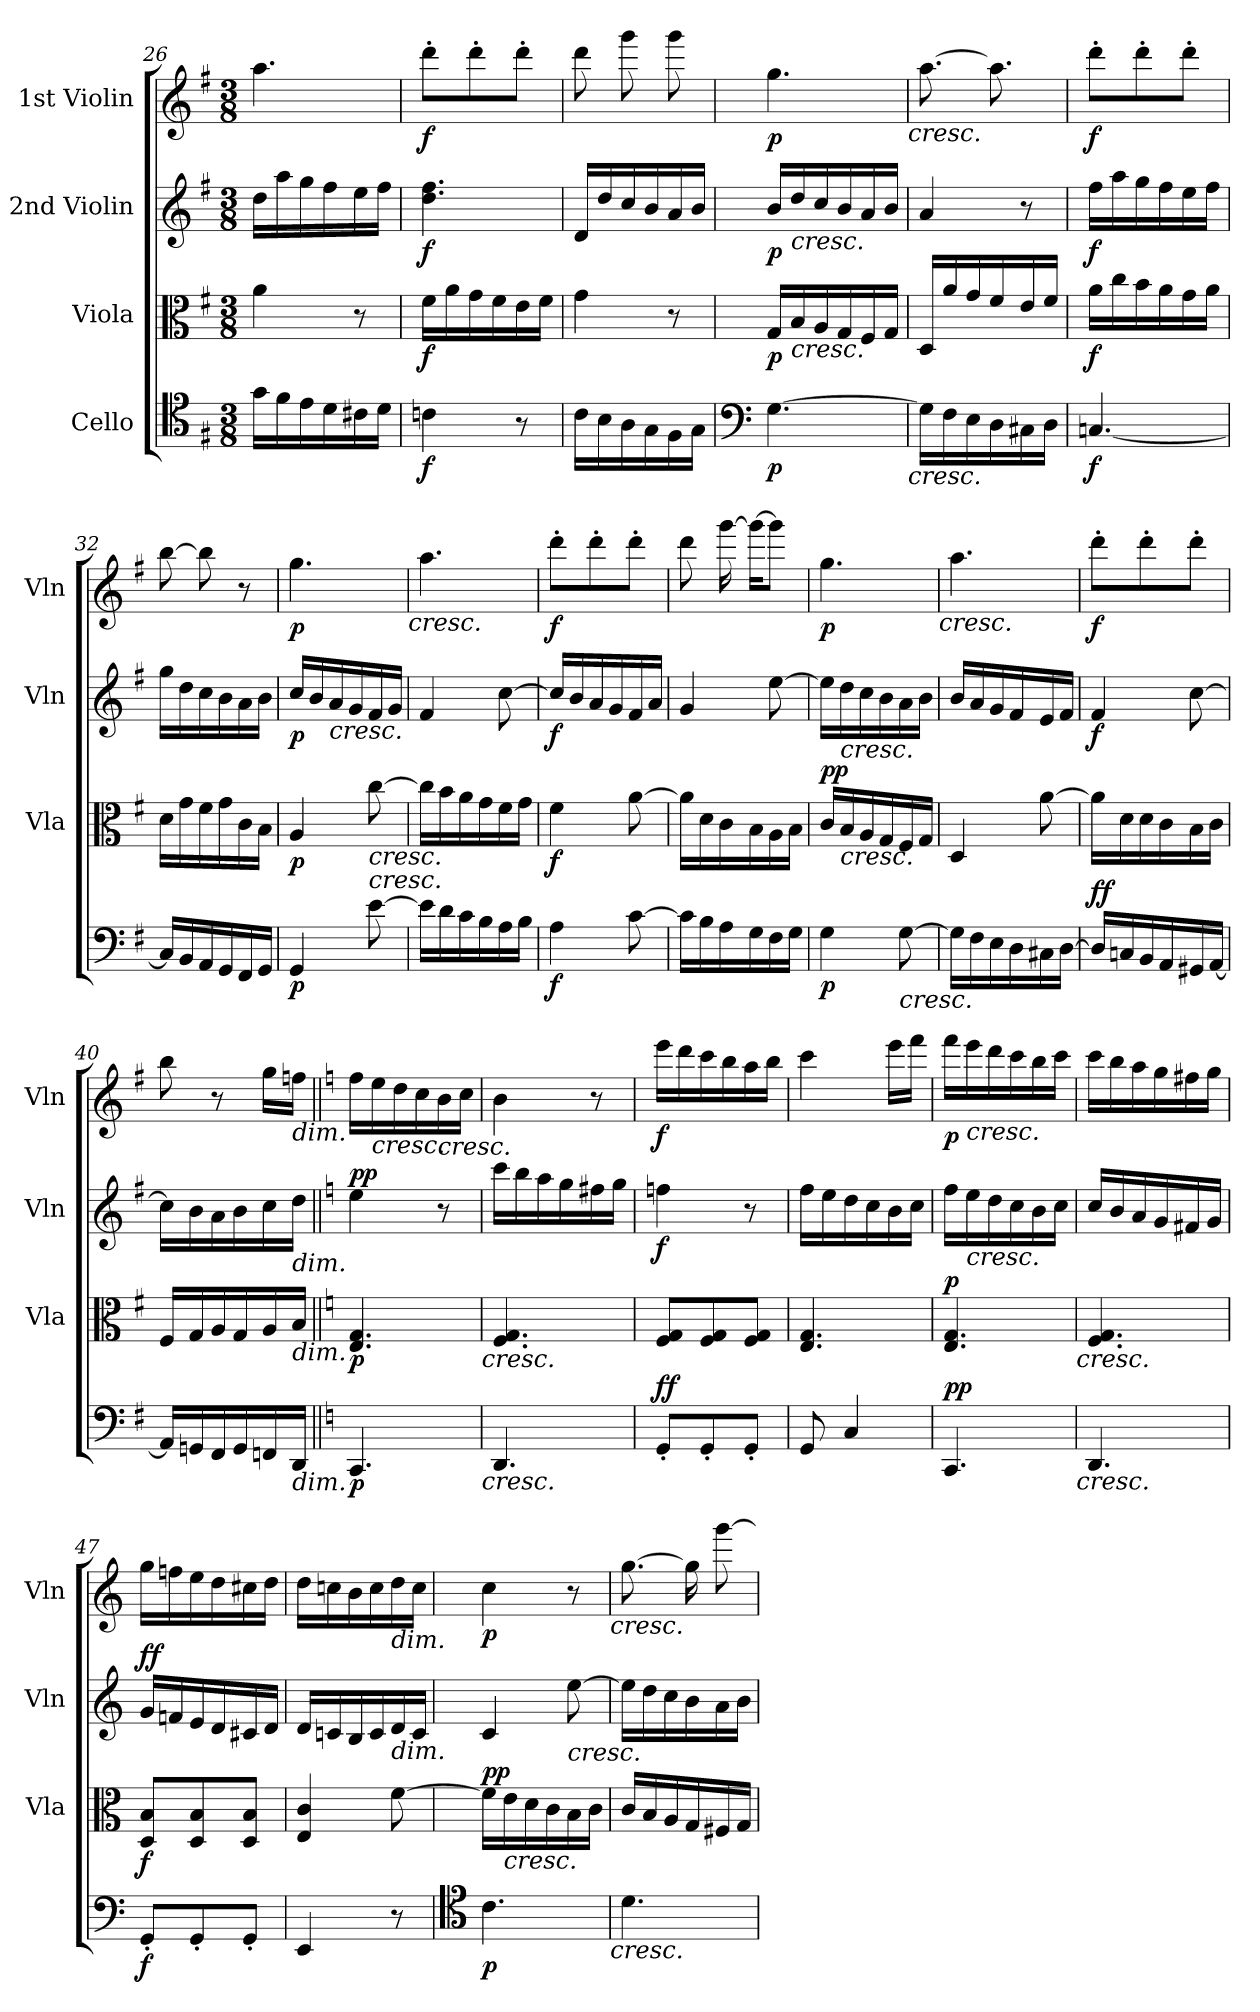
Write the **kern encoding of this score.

**kern	**dynam	**kern	**dynam	**kern	**dynam	**kern	**dynam
*part4	*part4	*part3	*part3	*part2	*part2	*part1	*part1
*staff4	*staff4	*staff3	*staff3	*staff2	*staff2	*staff1	*staff1
*I"Cello	*	*I"Viola	*	*I"2nd Violin	*	*I"1st Violin	*
*	*	*I'Vla	*	*I'Vln	*	*I'Vln	*
*clefC4	*	*clefC3	*	*clefG2	*	*clefG2	*
*k[f#]	*	*k[f#]	*	*k[f#]	*	*k[f#]	*
*G:	*	*G:	*	*G:	*	*G:	*
*M3/8	*	*M3/8	*	*M3/8	*	*M3/8	*
=26	=26	=26	=26	=26	=26	=26	=26
16g\LL	.	4a\	.	16dd\LL	.	4.aa\	.
16f#\	.	.	.	16aa\	.	.	.
16e\	.	.	.	16gg\	.	.	.
16d\	.	.	.	16ff#\	.	.	.
16c#X\	.	8r	.	16ee\	.	.	.
16d\JJ	.	.	.	16ff#\JJ	.	.	.
=27	=27	=27	=27	=27	=27	=27	=27
!	!LO:DY:b	!	!LO:DY:b	!	!LO:DY:b	!	!LO:DY:b
4cn\	f	16f#\LL	f	4.dd\ 4.ff#\	f	8ddd'\L	f
.	.	16a\	.	.	.	.	.
.	.	16g\	.	.	.	8ddd'\	.
.	.	16f#\	.	.	.	.	.
8r	.	16e\	.	.	.	8ddd'\J	.
.	.	16f#\JJ	.	.	.	.	.
=28	=28	=28	=28	=28	=28	=28	=28
16c\LL	.	4g\	.	16d/LL	.	8ddd\	.
16B\	.	.	.	16dd/	.	.	.
16A\	.	.	.	16cc/	.	8ggg\	.
16G\	.	.	.	16b/	.	.	.
16F#\	.	8r	.	16a/	.	8ggg\	.
16G\JJ	.	.	.	16b/JJ	.	.	.
!!LO:PB:g=z
=29	=29	=29	=29	=29	=29	=29	=29
*clefF4	*	*	*	*	*	*	*
!	!LO:DY:b	!	!LO:DY:b	!	!LO:DY:b	!	!LO:DY:b
[4.G\	p	16G/LL	p	16b/LL	p	4.gg\	p
!	!	!	!	!LO:TX:b:i:t=cresc.	!	!	!
!	!	!LO:TX:b:i:t=cresc.	!	!	!	!	!
.	.	16B/	.	16dd/	.	.	.
.	.	16A/	.	16cc/	.	.	.
.	.	16G/	.	16b/	.	.	.
.	.	16F#/	.	16a/	.	.	.
.	.	16G/JJ	.	16b/JJ	.	.	.
!	!	!	!	!	!	!LO:TX:b:i:t=cresc.	!
!LO:TX:b:i:t=cresc.	!	!	!	!	!	!	!
=30	=30	=30	=30	=30	=30	=30	=30
16G\LL]	.	16D/LL	.	4a/	.	[8.aa\	.
16F#\	.	16a/	.	.	.	.	.
16E\	.	16g/	.	.	.	.	.
16D\	.	16f#/	.	.	.	8.aa\]	.
16C#X\	.	16e/	.	8r	.	.	.
16D\JJ	.	16f#/JJ	.	.	.	.	.
=31	=31	=31	=31	=31	=31	=31	=31
!	!LO:DY:b	!	!LO:DY:b	!	!LO:DY:b	!	!LO:DY:b
[4.Cn/	f	16a\LL	f	16ff#\LL	f	8ddd'\L	f
.	.	16cc\	.	16aa\	.	.	.
.	.	16b\	.	16gg\	.	8ddd'\	.
.	.	16a\	.	16ff#\	.	.	.
.	.	16g\	.	16ee\	.	8ddd'\J	.
.	.	16a\JJ	.	16ff#\JJ	.	.	.
=32	=32	=32	=32	=32	=32	=32	=32
16C/LL]	.	16d\LL	.	16gg\LL	.	[8bb\	.
16BB/	.	16g\	.	16dd\	.	.	.
16AA/	.	16f#\	.	16cc\	.	8bb\]	.
16GG/	.	16g\	.	16b\	.	.	.
16FF#/	.	16c\	.	16a\	.	8r	.
16GG/JJ	.	16B\JJ	.	16b\JJ	.	.	.
=33	=33	=33	=33	=33	=33	=33	=33
!	!LO:DY:b	!	!LO:DY:b	!	!LO:DY:b	!	!LO:DY:b
4GG/	p	4A/	p	16cc/LL	p	4.gg\	p
.	.	.	.	16b/	.	.	.
!	!	!	!	!LO:TX:b:i:t=cresc.	!	!	!
.	.	.	.	16a/	.	.	.
.	.	.	.	16g/	.	.	.
!	!	!LO:TX:b:i:t=cresc.	!	!	!	!	!
!LO:TX:a:i:t=cresc.	!	!	!	!	!	!	!
[8e\	.	[8cc\	.	16f#/	.	.	.
.	.	.	.	16g/JJ	.	.	.
!	!	!	!	!	!	!LO:TX:b:i:t=cresc.	!
=34	=34	=34	=34	=34	=34	=34	=34
16e\LL]	.	16cc\LL]	.	4f#/	.	4.aa\	.
16d\	.	16b\	.	.	.	.	.
16c\	.	16a\	.	.	.	.	.
16B\	.	16g\	.	.	.	.	.
16A\	.	16f#\	.	[8cc\	.	.	.
16B\JJ	.	16g\JJ	.	.	.	.	.
=35	=35	=35	=35	=35	=35	=35	=35
!	!LO:DY:b	!	!LO:DY:b	!	!LO:DY:b	!	!LO:DY:b
4A\	f	4f#\	f	16cc/LL]	f	8ddd'\L	f
.	.	.	.	16b/	.	.	.
.	.	.	.	16a/	.	8ddd'\	.
.	.	.	.	16g/	.	.	.
[8c\	.	[8a\	.	16f#/	.	8ddd'\J	.
.	.	.	.	16a/JJ	.	.	.
!!LO:LB:g=z
=36	=36	=36	=36	=36	=36	=36	=36
16c\LL]	.	16a\LL]	.	4g/	.	8ddd\	.
16B\	.	16d\	.	.	.	.	.
16A\	.	16c\	.	.	.	[16ggg\	.
16G\	.	16B\	.	.	.	16ggg\KL_	.
16F#\	.	16A\	.	[8ee\	.	8ggg\J]	.
16G\JJ	.	16B\JJ	.	.	.	.	.
!!LO:LB:g=z
=37	=37	=37	=37	=37	=37	=37	=37
!	!LO:DY:b	!	!LO:DY:b	!	!	!	!
!	!	!	!LO:DY:n=1:a	!	!	!	!LO:DY:b
4G\	p	16c/LL	p p	16ee\LL]	.	4.gg\	p
!	!	!	!	!LO:TX:b:i:t=cresc.	!	!	!
!	!	!LO:TX:b:i:t=cresc.	!	!	!	!	!
.	.	16B/	.	16dd\	.	.	.
.	.	16A/	.	16cc\	.	.	.
.	.	16G/	.	16b\	.	.	.
!LO:TX:b:i:t=cresc.	!	!	!	!	!	!	!
[8G\	.	16F#/	.	16a\	.	.	.
.	.	16G/JJ	.	16b\JJ	.	.	.
!	!	!	!	!	!	!LO:TX:b:i:t=cresc.	!
=38	=38	=38	=38	=38	=38	=38	=38
16G\LL]	.	4D/	.	16b/LL	.	4.aa\	.
16F#\	.	.	.	16a/	.	.	.
16E\	.	.	.	16g/	.	.	.
16D\	.	.	.	16f#/	.	.	.
16C#X\	.	[8a\	.	16e/	.	.	.
[16D\JJ	.	.	.	16f#/JJ	.	.	.
=39	=39	=39	=39	=39	=39	=39	=39
!	!LO:DY:b	!	!	!	!	!	!
!	!LO:DY:n=1:a	!	!	!	!LO:DY:b	!	!LO:DY:b
16D/LL]	f f	16a\LL]	.	4f#/	f	8ddd'\L	f
16Cn/	.	16d\	.	.	.	.	.
16BB/	.	16d\	.	.	.	8ddd'\	.
16AA/	.	16c\	.	.	.	.	.
16GG#X/	.	16B\	.	[8cc\	.	8ddd'\J	.
[16AA/JJ	.	16c\JJ	.	.	.	.	.
=40	=40	=40	=40	=40	=40	=40	=40
16AA/LL]	.	16F#/LL	.	16cc\LL]	.	8bb\	.
16GGn/	.	16G/	.	16b\	.	.	.
16FF#/	.	16A/	.	16a\	.	8r	.
16GG/	.	16G/	.	16b\	.	.	.
16FFn/	.	16A/	.	16cc\	.	16gg\LL	.
!	!	!	!	!	!	!LO:TX:b:i:t=dim.	!
!	!	!	!	!LO:TX:b:i:t=dim.	!	!	!
!	!	!LO:TX:b:i:t=dim.	!	!	!	!	!
!LO:TX:b:i:t=dim.	!	!	!	!	!	!	!
16DD/JJ	.	16B/JJ	.	16dd\JJ	.	16ffn\JJ	.
=41||	=41||	=41||	=41||	=41||	=41||	=41||	=41||
*k[]	*	*k[]	*	*k[]	*	*k[]	*
*C:	*	*C:	*	*C:	*	*C:	*
!	!LO:DY:b	!	!LO:DY:b	!	!LO:DY:b	!	!
!	!	!	!	!	!LO:DY:n=1:a	!	!
4.CC/	p	4.E/ 4.G/	p	4ee\	p p	16ff\LL	.
!	!	!	!	!	!	!LO:TX:b:i:t=cresc.	!
.	.	.	.	.	.	16ee\	.
.	.	.	.	.	.	16dd\	.
.	.	.	.	.	.	16cc\	.
!	!	!	!	!LO:TX:a:i:t=cresc.	!	!	!
.	.	.	.	8r	.	16b\	.
.	.	.	.	.	.	16cc\JJ	.
!	!	!LO:TX:b:i:t=cresc.	!	!	!	!	!
!LO:TX:b:i:t=cresc.	!	!	!	!	!	!	!
=42	=42	=42	=42	=42	=42	=42	=42
4.DD/	.	4.F/ 4.G/	.	16ccc\LL	.	4b\	.
.	.	.	.	16bb\	.	.	.
.	.	.	.	16aa\	.	.	.
.	.	.	.	16gg\	.	.	.
.	.	.	.	16ff#X\	.	8r	.
.	.	.	.	16gg\JJ	.	.	.
=43	=43	=43	=43	=43	=43	=43	=43
!	!LO:DY:b	!	!	!	!	!	!
!	!LO:DY:n=1:a	!	!	!	!LO:DY:b	!	!LO:DY:b
8GG'/L	f f	8F/ 8G/L	.	4ffn\	f	16eee\LL	f
.	.	.	.	.	.	16ddd\	.
8GG'/	.	8F/ 8G/	.	.	.	16ccc\	.
.	.	.	.	.	.	16bb\	.
8GG'/J	.	8F/ 8G/J	.	8r	.	16aa\	.
.	.	.	.	.	.	16bb\JJ	.
!!LO:PB:g=z
=44	=44	=44	=44	=44	=44	=44	=44
8GG/	.	4.E/ 4.G/	.	16ff\LL	.	4ccc\	.
.	.	.	.	16ee\	.	.	.
4C/	.	.	.	16dd\	.	.	.
.	.	.	.	16cc\	.	.	.
.	.	.	.	16b\	.	16eee\LL	.
.	.	.	.	16cc\JJ	.	16fff\JJ	.
=45	=45	=45	=45	=45	=45	=45	=45
!	!LO:DY:b	!	!	!	!	!	!
!	!LO:DY:n=1:a	!	!LO:DY:a	!	!	!	!LO:DY:b
4.CC/	p p	4.E/ 4.G/	p	16ff\LL	.	16fff\LL	p
!	!	!	!	!	!	!LO:TX:b:i:t=cresc.	!
!	!	!	!	!LO:TX:b:i:t=cresc.	!	!	!
.	.	.	.	16ee\	.	16eee\	.
.	.	.	.	16dd\	.	16ddd\	.
.	.	.	.	16cc\	.	16ccc\	.
.	.	.	.	16b\	.	16bb\	.
.	.	.	.	16cc\JJ	.	16ccc\JJ	.
!	!	!LO:TX:b:i:t=cresc.	!	!	!	!	!
!LO:TX:b:i:t=cresc.	!	!	!	!	!	!	!
=46	=46	=46	=46	=46	=46	=46	=46
4.DD/	.	4.F/ 4.G/	.	16cc/LL	.	16ccc\LL	.
.	.	.	.	16b/	.	16bb\	.
.	.	.	.	16a/	.	16aa\	.
.	.	.	.	16g/	.	16gg\	.
.	.	.	.	16f#X/	.	16ff#X\	.
.	.	.	.	16g/JJ	.	16gg\JJ	.
=47	=47	=47	=47	=47	=47	=47	=47
!	!LO:DY:b	!	!LO:DY:b	!	!LO:DY:b	!	!
!	!	!	!	!	!LO:DY:n=1:a	!	!
8GG'/L	f	8D/ 8B/L	f	16g/LL	f f	16gg\LL	.
.	.	.	.	16fn/	.	16ffn\	.
8GG'/	.	8D/ 8B/	.	16e/	.	16ee\	.
.	.	.	.	16d/	.	16dd\	.
8GG'/J	.	8D/ 8B/J	.	16c#X/	.	16cc#X\	.
.	.	.	.	16d/JJ	.	16dd\JJ	.
=48	=48	=48	=48	=48	=48	=48	=48
4EE/	.	4E/ 4c/	.	16d/LL	.	16dd\LL	.
.	.	.	.	16cn/	.	16ccn\	.
.	.	.	.	16B/	.	16b\	.
.	.	.	.	16c/	.	16cc\	.
!	!	!	!	!	!	!LO:TX:b:i:t=dim.	!
!	!	!	!	!LO:TX:b:i:t=dim.	!	!	!
8r	.	[8f\	.	16d/	.	16dd\	.
.	.	.	.	16c/JJ	.	16cc\JJ	.
=49	=49	=49	=49	=49	=49	=49	=49
*clefC4	*	*	*	*	*	*	*
!	!LO:DY:b	!	!LO:DY:a	!	!	!	!
!	!	!	!LO:DY:n=1:b	!	!	!	!LO:DY:b
4.c\	p	16f\LL]	p p	4c/	.	4cc\	p
!	!	!LO:TX:b:i:t=cresc.	!	!	!	!	!
.	.	16e\	.	.	.	.	.
.	.	16d\	.	.	.	.	.
.	.	16c\	.	.	.	.	.
!	!	!	!	!LO:TX:b:i:t=cresc.	!	!	!
.	.	16B\	.	[8ee\	.	8r	.
.	.	16c\JJ	.	.	.	.	.
!	!	!	!	!	!	!LO:TX:b:i:t=cresc.	!
!LO:TX:b:i:t=cresc.	!	!	!	!	!	!	!
=50	=50	=50	=50	=50	=50	=50	=50
4.d\	.	16c/LL	.	16ee\LL]	.	[8.gg\	.
.	.	16B/	.	16dd\	.	.	.
.	.	16A/	.	16cc\	.	.	.
.	.	16G/	.	16b\	.	16gg\]	.
.	.	16F#X/	.	16a\	.	[8ggg\	.
.	.	16G/JJ	.	16b\JJ	.	.	.
=	=	=	=	=	=	=	=
*-	*-	*-	*-	*-	*-	*-	*-
